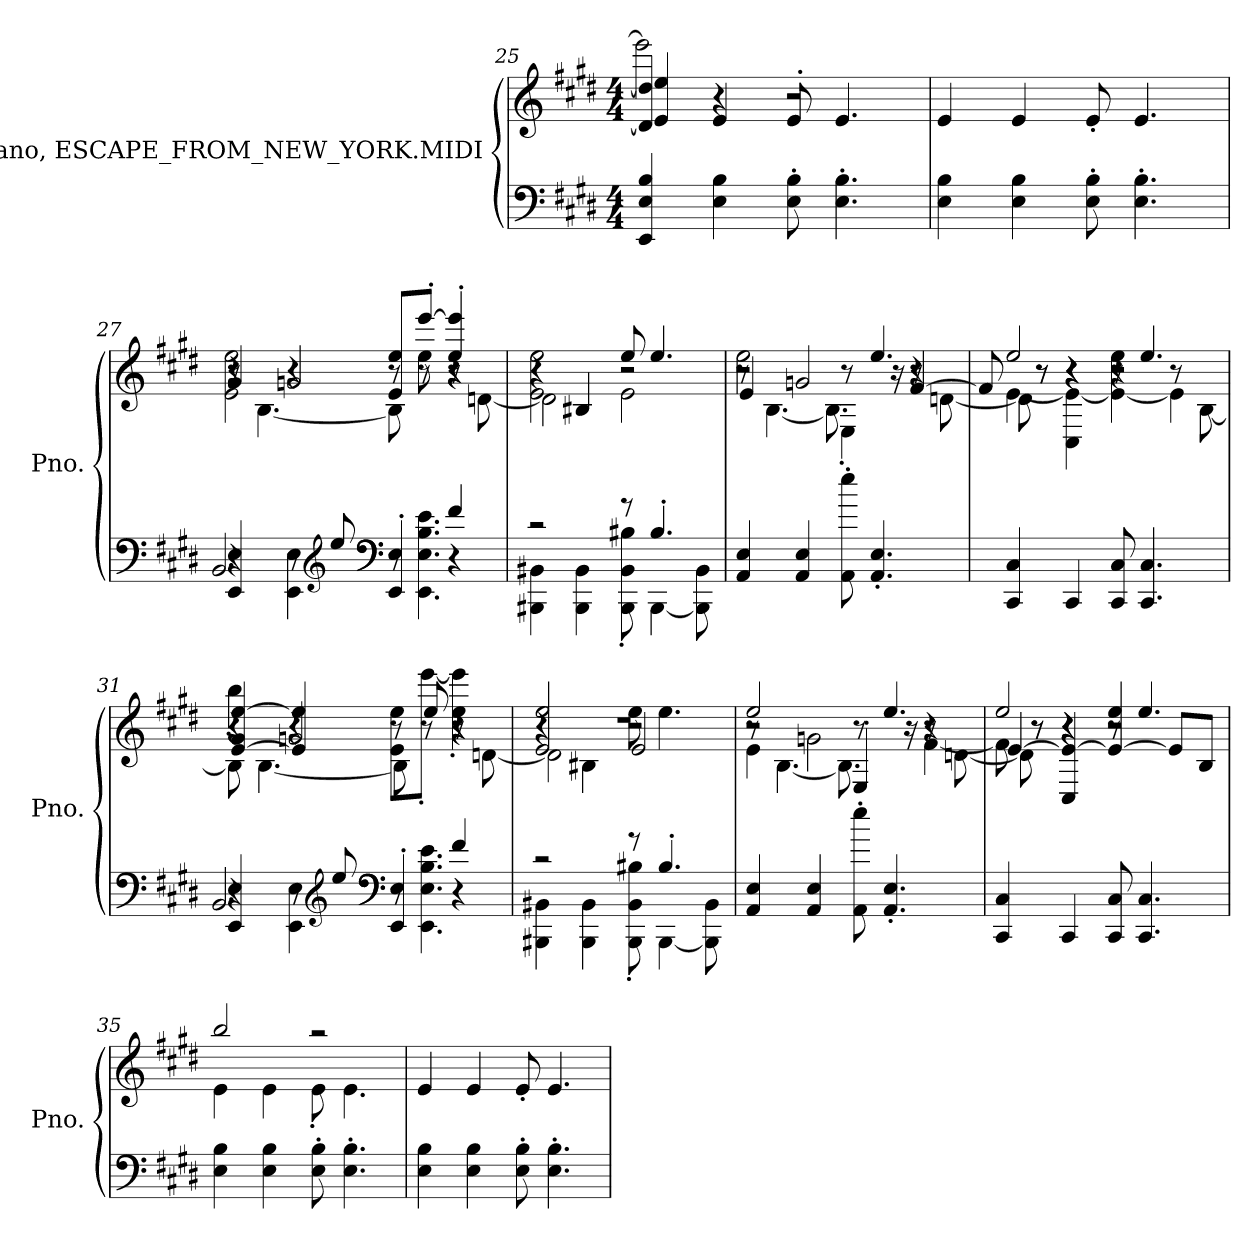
**kern	**kern
*part1	*part1
*staff2	*staff1
*I"Piano, ESCAPE_FROM_NEW_YORK.MIDI	*
*I'Pno.	*
*clefF4	*clefG2
*k[f#c#g#d#]	*k[f#c#g#d#]
*M4/4	*M4/4
=25	=25
*	*^
*	*	*^
4EE/ 4E/ 4B/	4d#/] 4dd#/]	2eee\]	4e/ 4ee/
4E\ 4B\	4r	.	4e/
8E\' 8B\'	2r	2r	8e'/
4.E\' 4.B\'	.	.	4.e/
*	*v	*v	*v
=26	=26
4E\ 4B\	4e/
4E\ 4B\	4e/
8E\' 8B\'	8e'/
4.E\' 4.B\'	4.e/
!!LO:LB:g=z
=27	=27
*^	*^
*	*^	*	*^
*	*	*	*	*	*^
4EE/ 4E/	4r	2.BB/	4g#/	2e\ 2ee\	4r	8r
.	.	.	.	.	.	[4.B\
8r	4EE\ 4E\	.	4r	.	2gn/	.
*clefG2	*	*	*	*	*	*
8ee/	.	.	.	.	.	.
*clefF4	*	*	*	*	*	*
4EE/' 4E/'	8r	.	8e/ 8ee/L	8r	.	8B\]
.	4.EE\ 4.E\ 4.B\ 4.e\	.	[8eee'/J	8ee\	.	8r
4f#/	.	4r	4ee/' 4eee/]'	4r	4r	8r
.	.	.	.	.	.	[8dn\
*	*v	*v	*	*	*	*
*	*	*	*	*v	*v
=28	=28	=28	=28	=28
2r	4BBB#X\ 4BB#X\	4r	2e\ 2ee\	2d\]
.	4BBB#\ 4BB#\	4B#X/	.	.
8r	8BBB#\' 8BB#\' 8B#X\'	8ee/	2e\	2r
4.B#'/	[4BBB#\	4.ee/	.	.
.	8BBB#\] 8BB#\	.	.	.
*v	*v	*	*	*
=29	=29	=29	=29
*	*	*	*^
4AA/ 4E/	2r	2ee\	4e/	8r
.	.	.	.	[4.B\
4AA/ 4E/	.	.	2gn/	.
8AA\' 8ee\'	8r	4E'\	.	8.B\]
4.AA/' 4.E/'	4.ee/	.	.	.
.	.	.	.	16r
.	.	4r	[4f#/	8r
.	.	.	.	[8dn\
!!LO:LB:g=z	!!	!!	!!
=30	=30	=30	=30	=30
4CC#/ 4C#/	2ee/	[4e\	8f#/]	8d\]
.	.	.	8r	8r
4CC#/	.	4C#\ 4e\_	4r	4r
8CC#/ 8C#/	8r	4e\_ 4ee\	2r	4r
4.CC#/ 4.C#/	4.ee/	.	.	.
.	.	4e\]	.	8r
.	.	.	.	[8B\
=31	=31	=31	=31	=31
*^	*	*	*	*
*	*^	*	*	*	*
4EE/ 4E/	4r	2.BB/	4r	4bb'\	[4e/ 4g#/ [4ee/	8B\]
.	.	.	.	.	.	[4.B\
8r	4EE\ 4E\	.	2gn/	4r	4e/] 4ee/]	.
*clefG2	*	*	*	*	*	*
8ee/	.	.	.	.	.	.
*clefF4	*	*	*	*	*	*
4EE/' 4E/'	8r	.	.	8e\ 8ee\L	8r	8B\]
.	4.EE\ 4.E\ 4.B\ 4.e\	.	.	[8eee'\J	8ee/	8r
4f#/	.	4r	4r	4ee\' 4eee\]'	4r	8r
.	.	.	.	.	.	[8dn\
*	*v	*v	*	*	*	*
=32	=32	=32	=32	=32	=32
2r	4BBB#X\ 4BB#X\	1r	4r	2e/ 2ee/	2d\]
.	4BBB#\ 4BB#\	.	4B#X\	.	.
8r	8BBB#\' 8BB#\' 8B#X\'	.	8ee\	2e/	2r
4.B#'/	[4BBB#\	.	4.ee\	.	.
.	8BBB#\] 8BB#\	.	.	.	.
*v	*v	*	*	*	*
!!LO:LB:g=z	!!	!!	!!
=33	=33	=33	=33	=33
4AA/ 4E/	2r	4e\	2ee/	8r
.	.	.	.	[4.B\
4AA/ 4E/	.	2gn\	.	.
8AA\' 8ee\'	8r	.	4E'/	8.B\]
4.AA/' 4.E/'	4.ee/	.	.	.
.	.	.	.	16r
.	.	[4f#\	4r	8r
.	.	.	.	[8dn\
=34	=34	=34	=34	=34
4CC#/ 4C#/	2ee/	8f#\]	[4e/	8d\]
.	.	8r	.	8r
4CC#/	.	4r	4C#/ 4e/_	4r
8CC#/ 8C#/	8r	2r	4e/_ 4ee/	2r
4.CC#/ 4.C#/	4.ee/	.	.	.
.	.	.	8e/L]	.
.	.	.	8B/J	.
*	*	*v	*v	*v
=35	=35	=35
4E\ 4B\	2bb/	4e\
4E\ 4B\	.	4e\
8E\' 8B\'	2r	8e'\
4.E\' 4.B\'	.	4.e\
*	*v	*v
=36	=36
4E\ 4B\	4e/
4E\ 4B\	4e/
8E\' 8B\'	8e'/
4.E\' 4.B\'	4.e/
=	=
*-	*-
